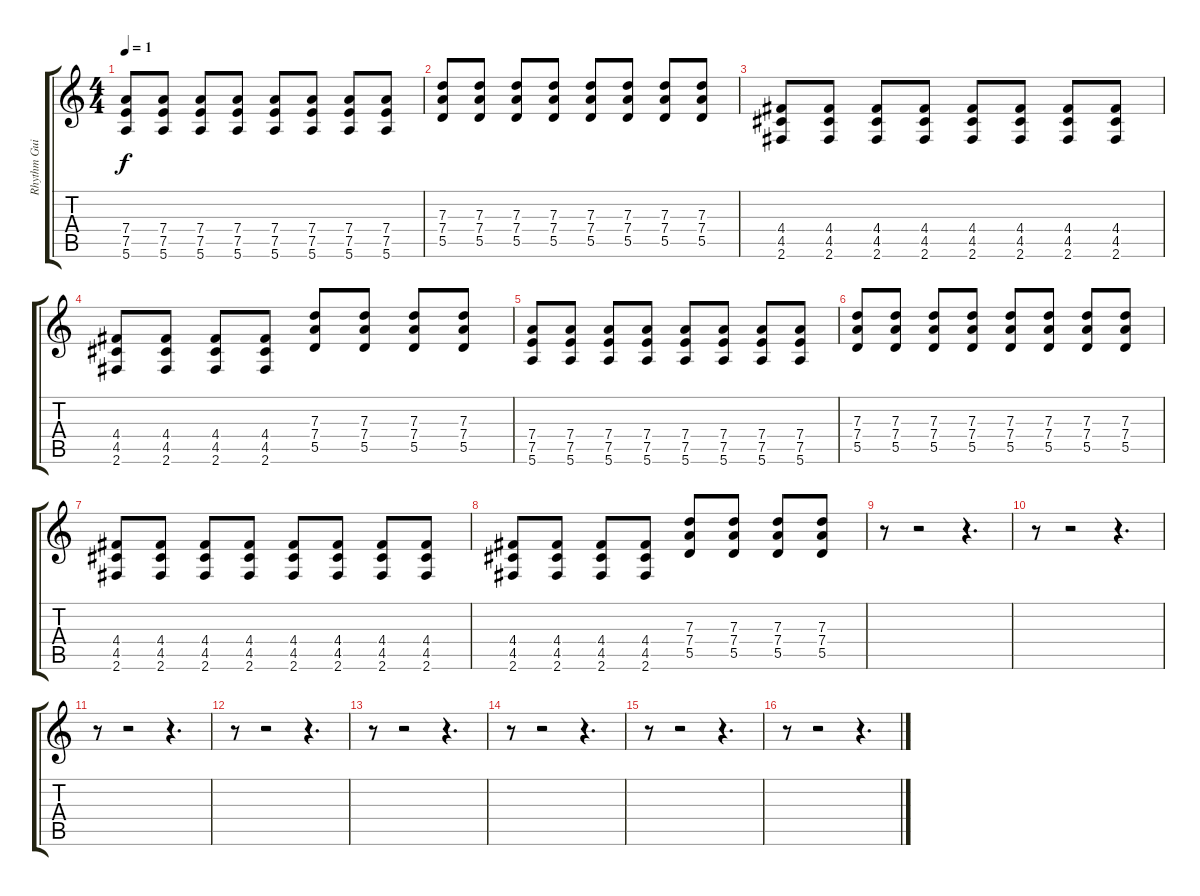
\track ("Rhythm Guitar" "Rhythm Gui") {instrument distortionguitar}
\staff {score tabs}
\tuning (E4 B3 G3 D3 A2 E2) {hide}
\ts (4 4)
\tempo 1
\clef g2
\ks c
(7.4 7.5 5.6).8{dy f} (7.4 7.5 5.6).8 (7.4 7.5 5.6).8 (7.4 7.5 5.6).8 (7.4 7.5 5.6).8 (7.4 7.5 5.6).8 (7.4 7.5 5.6).8 (7.4 7.5 5.6).8 |
(7.3 7.4 5.5).8 (7.3 7.4 5.5).8 (7.3 7.4 5.5).8 (7.3 7.4 5.5).8 (7.3 7.4 5.5).8 (7.3 7.4 5.5).8 (7.3 7.4 5.5).8 (7.3 7.4 5.5).8 |
(4.4 4.5 2.6).8 (4.4 4.5 2.6).8 (4.4 4.5 2.6).8 (4.4 4.5 2.6).8 (4.4 4.5 2.6).8 (4.4 4.5 2.6).8 (4.4 4.5 2.6).8 (4.4 4.5 2.6).8 |
(4.4 4.5 2.6).8 (4.4 4.5 2.6).8 (4.4 4.5 2.6).8 (4.4 4.5 2.6).8 (7.3 7.4 5.5).8 (7.3 7.4 5.5).8 (7.3 7.4 5.5).8 (7.3 7.4 5.5).8 |
(7.4 7.5 5.6).8 (7.4 7.5 5.6).8 (7.4 7.5 5.6).8 (7.4 7.5 5.6).8 (7.4 7.5 5.6).8 (7.4 7.5 5.6).8 (7.4 7.5 5.6).8 (7.4 7.5 5.6).8 |
(7.3 7.4 5.5).8 (7.3 7.4 5.5).8 (7.3 7.4 5.5).8 (7.3 7.4 5.5).8 (7.3 7.4 5.5).8 (7.3 7.4 5.5).8 (7.3 7.4 5.5).8 (7.3 7.4 5.5).8 |
(4.4 4.5 2.6).8 (4.4 4.5 2.6).8 (4.4 4.5 2.6).8 (4.4 4.5 2.6).8 (4.4 4.5 2.6).8 (4.4 4.5 2.6).8 (4.4 4.5 2.6).8 (4.4 4.5 2.6).8 |
(4.4 4.5 2.6).8 (4.4 4.5 2.6).8 (4.4 4.5 2.6).8 (4.4 4.5 2.6).8 (7.3 7.4 5.5).8 (7.3 7.4 5.5).8 (7.3 7.4 5.5).8 (7.3 7.4 5.5).8 |
r.8 r.2 r.4{d} |
r.8 r.2 r.4{d} |
r.8 r.2 r.4{d} |
r.8 r.2 r.4{d} |
r.8 r.2 r.4{d} |
r.8 r.2 r.4{d} |
r.8 r.2 r.4{d} |
r.8 r.2 r.4{d}
